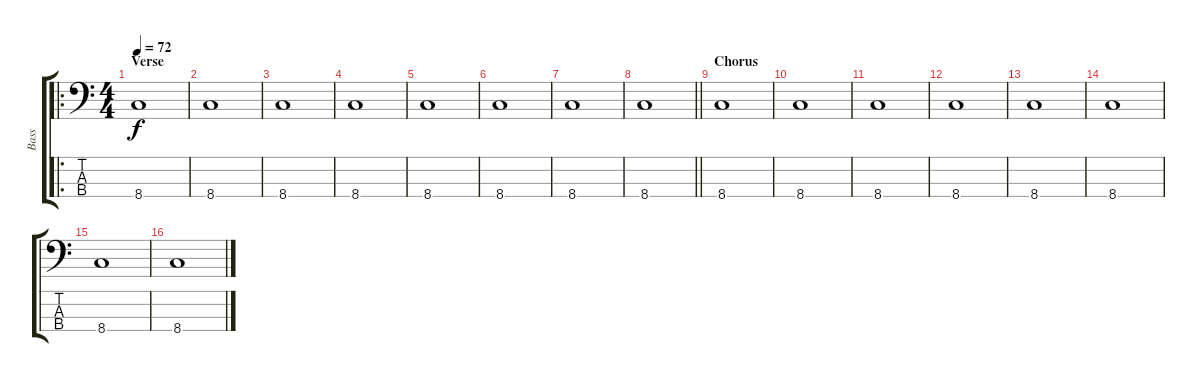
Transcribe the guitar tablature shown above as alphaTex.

\track ("Bass" "Bass") {instrument electricbassfinger}
\staff {score tabs}
\tuning (G2 D2 A1 E1) {hide}
\ro
\ts (4 4)
\section ("" "Verse")
\tempo 72
\clef f4
\ks c
8.4.1{dy f} |
8.4.1 |
8.4.1 |
8.4.1 |
8.4.1 |
8.4.1 |
8.4.1 |
\barLineRight lightlight
8.4.1 |
\section ("" "Chorus")
8.4.1 |
8.4.1 |
8.4.1 |
8.4.1 |
8.4.1 |
8.4.1 |
8.4.1 |
8.4.1
